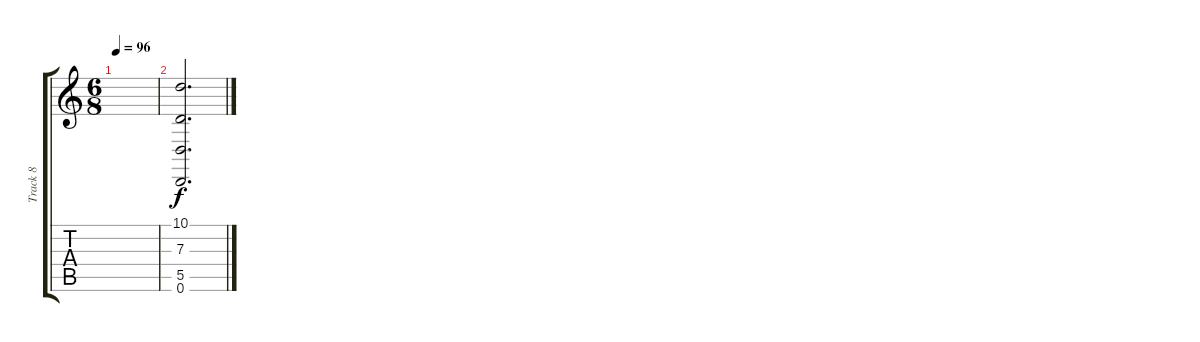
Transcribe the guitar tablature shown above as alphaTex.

\track ("Track 8" "Track 8") {instrument tubularbells}
\staff {score tabs}
\tuning (E4 B3 G3 D3 A2 D2) {hide}
\ts (6 8)
\tempo 96
\clef g2
\ks c
|
(10.1 7.3 5.5 0.6).2{d}
